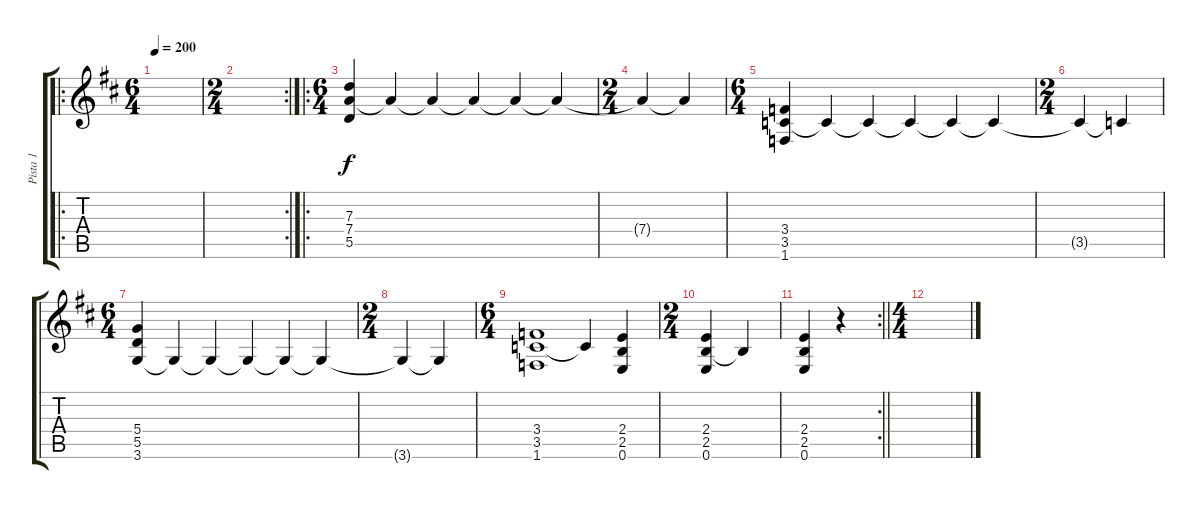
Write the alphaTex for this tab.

\track ("Pista 1" "Pista 1") {instrument electricguitarclean}
\staff {score tabs}
\tuning (E4 B3 G3 D3 A2 E2) {hide}
\ro
\ts (6 4)
\tempo 200
\clef g2
\ks d
|
\rc 2
\ts (2 4)
|
\ro
\ts (6 4)
(7.3 7.4 5.5).4 7.4{t}.4 7.4{t}.4 7.4{t}.4 7.4{t}.4 7.4{t}.4 |
\ts (2 4)
7.4{t}.4 7.4{t}.4 |
\ts (6 4)
(3.4 3.5 1.6).4 3.5{t}.4 3.5{t}.4 3.5{t}.4 3.5{t}.4 3.5{t}.4 |
\ts (2 4)
3.5{t}.4 3.5{t}.4 |
\ts (6 4)
(5.4 5.5 3.6).4 3.6{t}.4 3.6{t}.4 3.6{t}.4 3.6{t}.4 3.6{t}.4 |
\ts (2 4)
3.6{t}.4 3.6{t}.4 |
\ts (6 4)
(3.4 3.5 1.6).1 3.5{t}.4 (2.4 2.5 0.6).4 |
\ts (2 4)
(2.4 2.5 0.6).4 2.5{t}.4 |
\rc 2
\barLineRight lightlight
(2.4 2.5 0.6).4 r.4 |
\ts (4 4)
